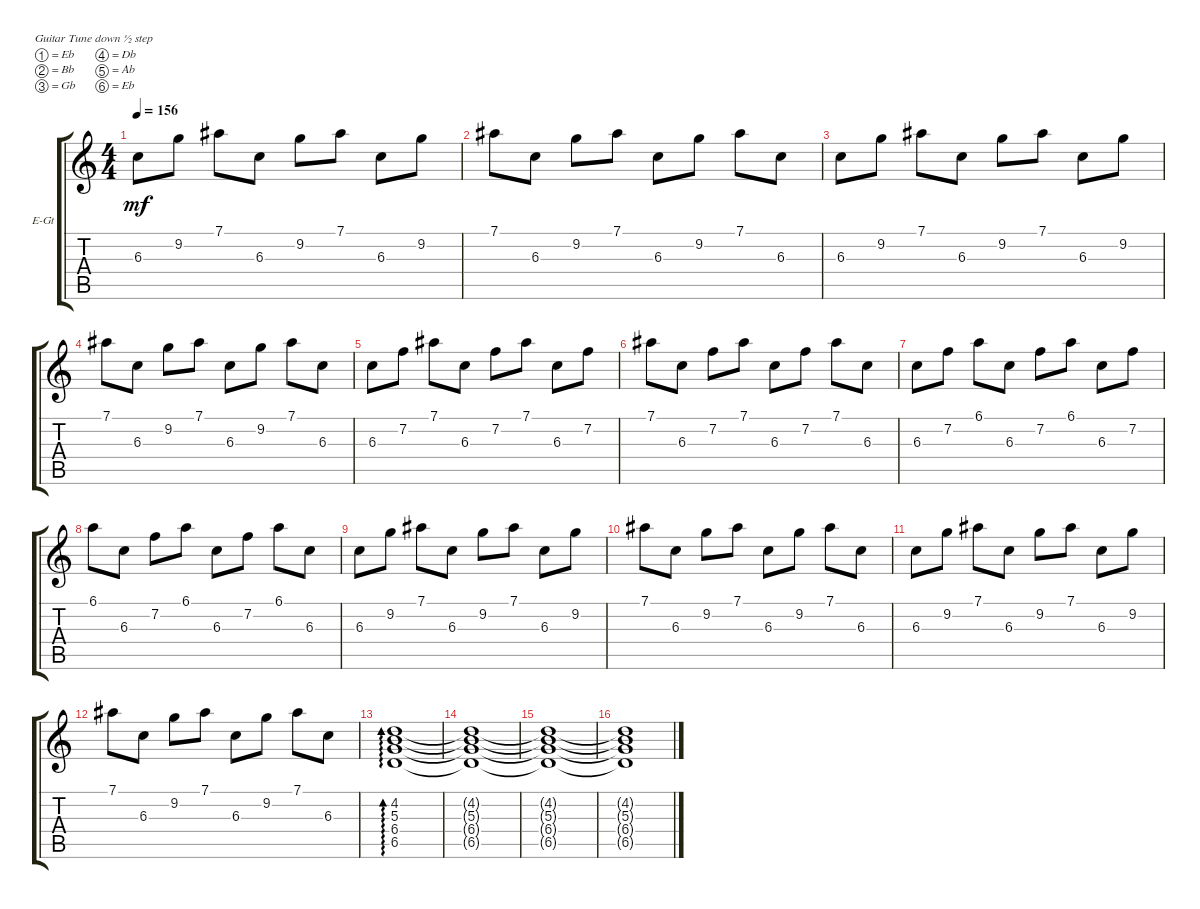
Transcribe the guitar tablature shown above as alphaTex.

\defaultSystemsLayout 4
\bracketExtendMode groupsimilarinstruments
\firstSystemTrackNameOrientation horizontal
\otherSystemsTrackNameOrientation horizontal
\track ("Electric Guitar" "E-Gt") {instrument electricguitarclean}
\staff {score tabs}
\tuning (Eb4 Bb3 Gb3 Db3 Ab2 Eb2)
\ts (4 4)
\tempo 156
\clef g2
\ks c
6.3.8{dy mf} 9.2.8 7.1.8 6.3.8 9.2.8 7.1.8 6.3.8 9.2.8 |
7.1.8 6.3.8 9.2.8 7.1.8 6.3.8 9.2.8 7.1.8 6.3.8 |
6.3.8 9.2.8 7.1.8 6.3.8 9.2.8 7.1.8 6.3.8 9.2.8 |
7.1.8 6.3.8 9.2.8 7.1.8 6.3.8 9.2.8 7.1.8 6.3.8 |
6.3.8 7.2.8 7.1.8 6.3.8 7.2.8 7.1.8 6.3.8 7.2.8 |
7.1.8 6.3.8 7.2.8 7.1.8 6.3.8 7.2.8 7.1.8 6.3.8 |
6.3.8 7.2.8 6.1.8 6.3.8 7.2.8 6.1.8 6.3.8 7.2.8 |
6.1.8 6.3.8 7.2.8 6.1.8 6.3.8 7.2.8 6.1.8 6.3.8 |
6.3.8 9.2.8 7.1.8 6.3.8 9.2.8 7.1.8 6.3.8 9.2.8 |
7.1.8 6.3.8 9.2.8 7.1.8 6.3.8 9.2.8 7.1.8 6.3.8 |
6.3.8 9.2.8 7.1.8 6.3.8 9.2.8 7.1.8 6.3.8 9.2.8 |
7.1.8 6.3.8 9.2.8 7.1.8 6.3.8 9.2.8 7.1.8 6.3.8 |
(4.2 6.4 5.3 6.5).1{ad 0} |
(6.5{t} 6.4{t} 5.3{t} 4.2{t}).1 |
(6.5{t} 6.4{t} 5.3{t} 4.2{t}).1 |
(6.5{t} 6.4{t} 5.3{t} 4.2{t}).1
